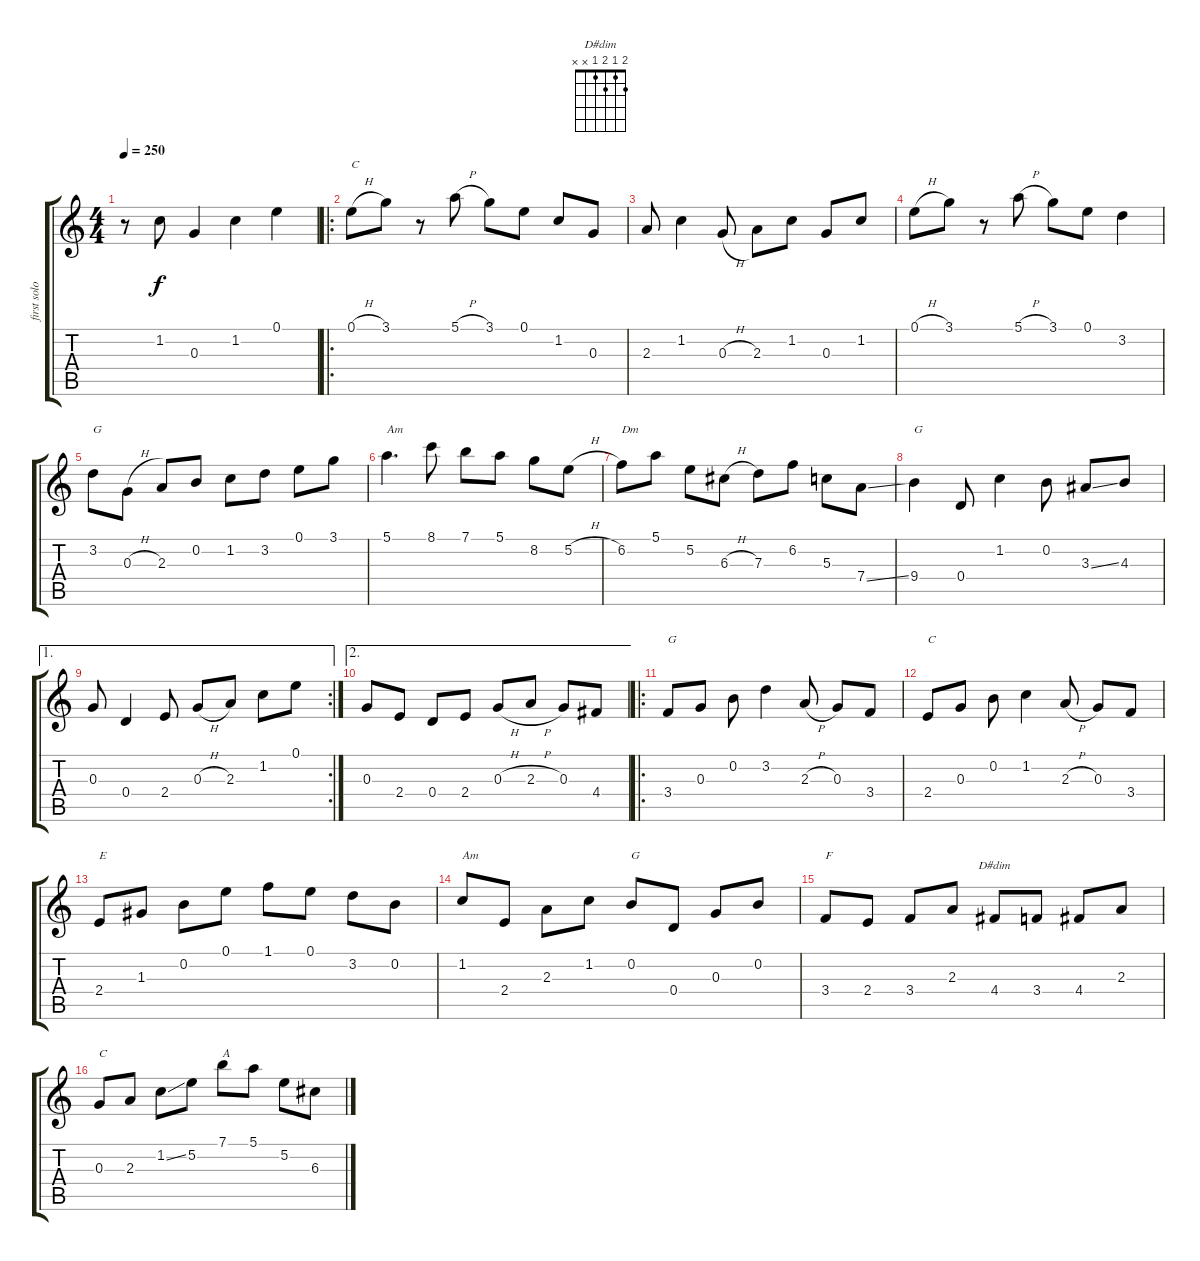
\track ("first solo" "first solo") {instrument acousticguitarnylon}
\staff {score tabs}
\tuning (E4 B3 G3 D3 A2 E2) {hide}
\chord ("D#dim" 2 1 2 1 x x)
\ts (4 4)
\tempo 250
\clef g2
\ks c
r.8{dy f instrument acousticguitarnylon} 1.2.8 0.3.4 1.2.4 0.1.4 |
\ro
0.1{h}.8{txt "C"} 3.1.8 r.8 5.1{h}.8 3.1.8 0.1.8 1.2.8 0.3.8 |
2.3.8 1.2.4 0.3{h}.8 2.3.8 1.2.8 0.3.8 1.2.8 |
0.1{h}.8 3.1.8 r.8 5.1{h}.8 3.1.8 0.1.8 3.2.4 |
3.2.8{txt "G"} 0.3{h}.8 2.3.8 0.2.8 1.2.8 3.2.8 0.1.8 3.1.8 |
5.1.4{d txt "Am"} 8.1.8 7.1.8 5.1.8 8.2.8 5.2{h}.8 |
6.2.8{txt "Dm"} 5.1.8 5.2.8 6.3{h}.8 7.3.8 6.2.8 5.3.8 7.4{ss}.8 |
9.4.4{txt "G"} 0.4.8 1.2.4 0.2.8 3.3{ss}.8 4.3.8 |
\ae 1
\rc 2
0.3.8 0.4.4 2.4.8 0.3{h}.8 2.3.8 1.2.8 0.1.8 |
\ae 2
0.3.8 2.4.8 0.4.8 2.4.8 0.3{h}.8 2.3{h}.8 0.3.8 4.4.8 |
\ro
3.4.8{txt "G"} 0.3.8 0.2.8 3.2.4 2.3{h}.8 0.3.8 3.4.8 |
2.4.8{txt "C"} 0.3.8 0.2.8 1.2.4 2.3{h}.8 0.3.8 3.4.8 |
2.4.8{txt "E"} 1.3.8 0.2.8 0.1.8 1.1.8 0.1.8 3.2.8 0.2.8 |
1.2.8{txt "Am"} 2.4.8 2.3.8 1.2.8 0.2.8{txt "G"} 0.4.8 0.3.8 0.2.8 |
3.4.8{txt "F"} 2.4.8 3.4.8 2.3.8 4.4.8{ch "D#dim"} 3.4.8 4.4.8 2.3.8 |
0.3.8{txt "C"} 2.3.8 1.2{ss}.8 5.2.8 7.1.8{txt "A"} 5.1.8 5.2.8 6.3{h}.8
